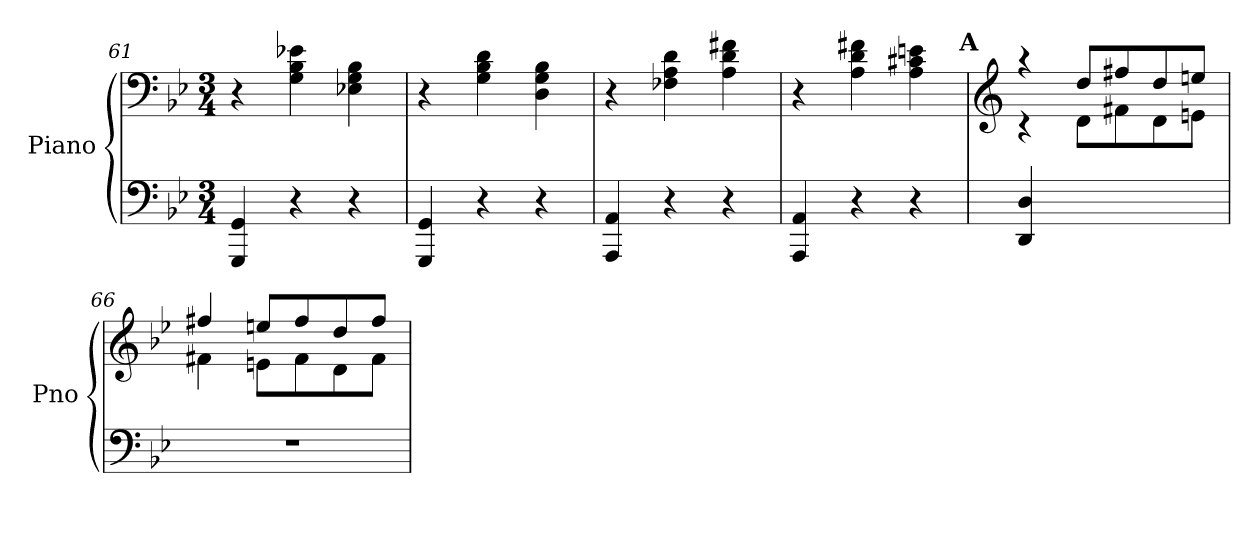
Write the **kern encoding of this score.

**kern	**kern
*part1	*part1
*staff2	*staff1
*I"Piano	*
*I'Pno	*
*clefF4	*clefF4
*k[b-e-]	*k[b-e-]
*B-:	*B-:
*M3/4	*M3/4
=61	=61
4GGG/ 4GG/	4r
4r	4G\ 4B-\ 4e-X\
4r	4E-X\ 4G\ 4B-\
=62	=62
4GGG/ 4GG/	4r
4r	4G\ 4B-\ 4d\
4r	4D\ 4G\ 4B-\
=63	=63
4AAA/ 4AA/	4r
4r	4F-X\ 4A\ 4d\
4r	4A\ 4d\ 4f#X\
!!LO:LB:g=z
=64	=64
4AAA/ 4AA/	4r
4r	4A\ 4d\ 4f#X\
4r	4A\ 4c#X\ 4en\
!!LO:REH:place=s1:a:B:enc=none:fs=7.7:t=A
=65	=65
*	*clefG2
*	*^
4DD/ 4D/	4raa	4rc
4ryy	8dd/L	8d\L
.	8ff#X/	8f#X\
4ryy	8dd/	8d\
.	8een/J	8en\J
=66	=66	=66
2.r	4ff#X/	4f#X\
.	8een/L	8en\L
.	8ff#/	8f#\
.	8dd/	8d\
.	8ff#/J	8f#\J
*	*v	*v
=	=
*-	*-
